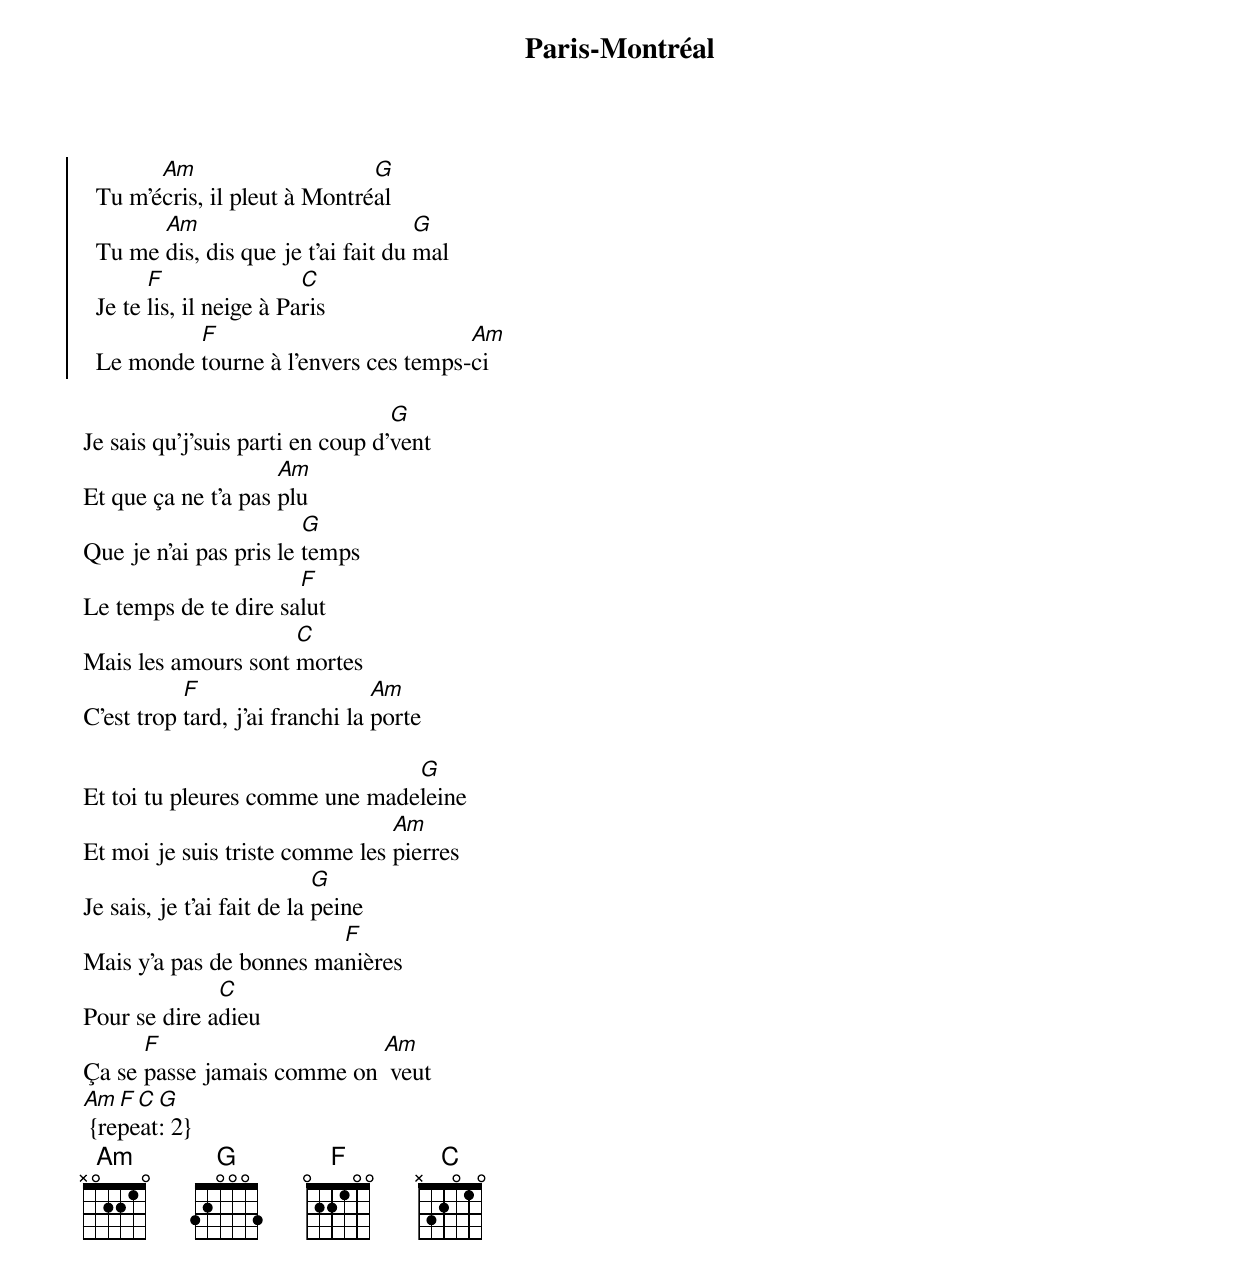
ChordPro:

{title: Paris-Montréal}
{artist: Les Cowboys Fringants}
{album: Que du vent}
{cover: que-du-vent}
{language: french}
{columns: 2}
{define: Am frets X 0 2 2 1 0}
{define: G frets 3 2 0 0 0 3}
{define: F base-fret 1 frets 0 2 2 1 0 0}
{define: C frets X 3 2 0 1 0}

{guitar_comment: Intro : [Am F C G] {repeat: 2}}

{start_of_chorus}
  Tu m'é[Am]cris, il pleut à Montré[G]al
  Tu me [Am]dis, dis que je t'ai fait du [G]mal
  Je te [F]lis, il neige à Pa[C]ris
  Le monde [F]tourne à l'envers ces temps-[Am]ci
{end_of_chorus}

Je sais qu'j'suis parti en coup d'[G]vent
Et que ça ne t'a pas [Am]plu
Que je n'ai pas pris le [G]temps
Le temps de te dire sa[F]lut
Mais les amours sont [C]mortes
C'est trop [F]tard, j'ai franchi la [Am]porte

Et toi tu pleures comme une made[G]leine
Et moi je suis triste comme les [Am]pierres
Je sais, je t'ai fait de la [G]peine
Mais y'a pas de bonnes ma[F]nières
Pour se dire a[C]dieu
Ça se [F]passe jamais comme on [Am] veut
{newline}
[Am F C G] {repeat: 2}
